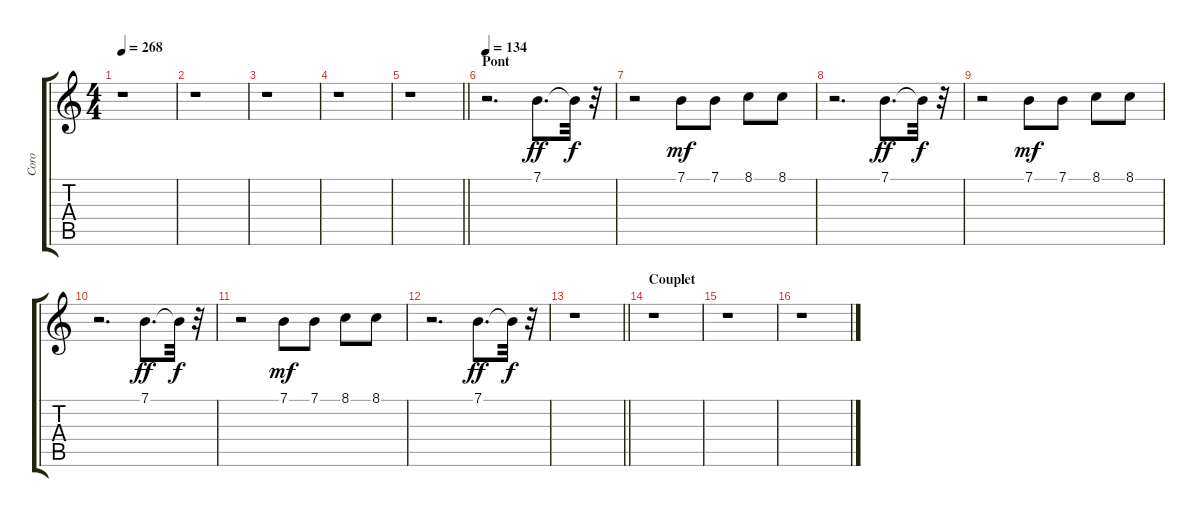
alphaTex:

\track ("Coro" "Coro") {mute instrument brasssection}
\staff {score tabs}
\tuning (E4 B3 G3 D3 A2 E2) {hide}
\ts (4 4)
\tempo 268
\clef g2
\ks c
r.1{dy f} |
r.1 |
r.1 |
r.1 |
\barLineRight lightlight
r.1 |
\section ("" "Pont")
\tempo 134
r.2{d} 7.1.8{d dy ff} 7.1{t}.32{dy f} r.32 |
r.2 7.1.8{dy mf} 7.1.8 8.1.8 8.1.8 |
r.2{d} 7.1.8{d dy ff} 7.1{t}.32{dy f} r.32 |
r.2 7.1.8{dy mf} 7.1.8 8.1.8 8.1.8 |
r.2{d} 7.1.8{d dy ff} 7.1{t}.32{dy f} r.32 |
r.2 7.1.8{dy mf} 7.1.8 8.1.8 8.1.8 |
r.2{d} 7.1.8{d dy ff} 7.1{t}.32{dy f} r.32 |
\barLineRight lightlight
r.1 |
\section ("" "Couplet")
r.1 |
r.1 |
r.1
